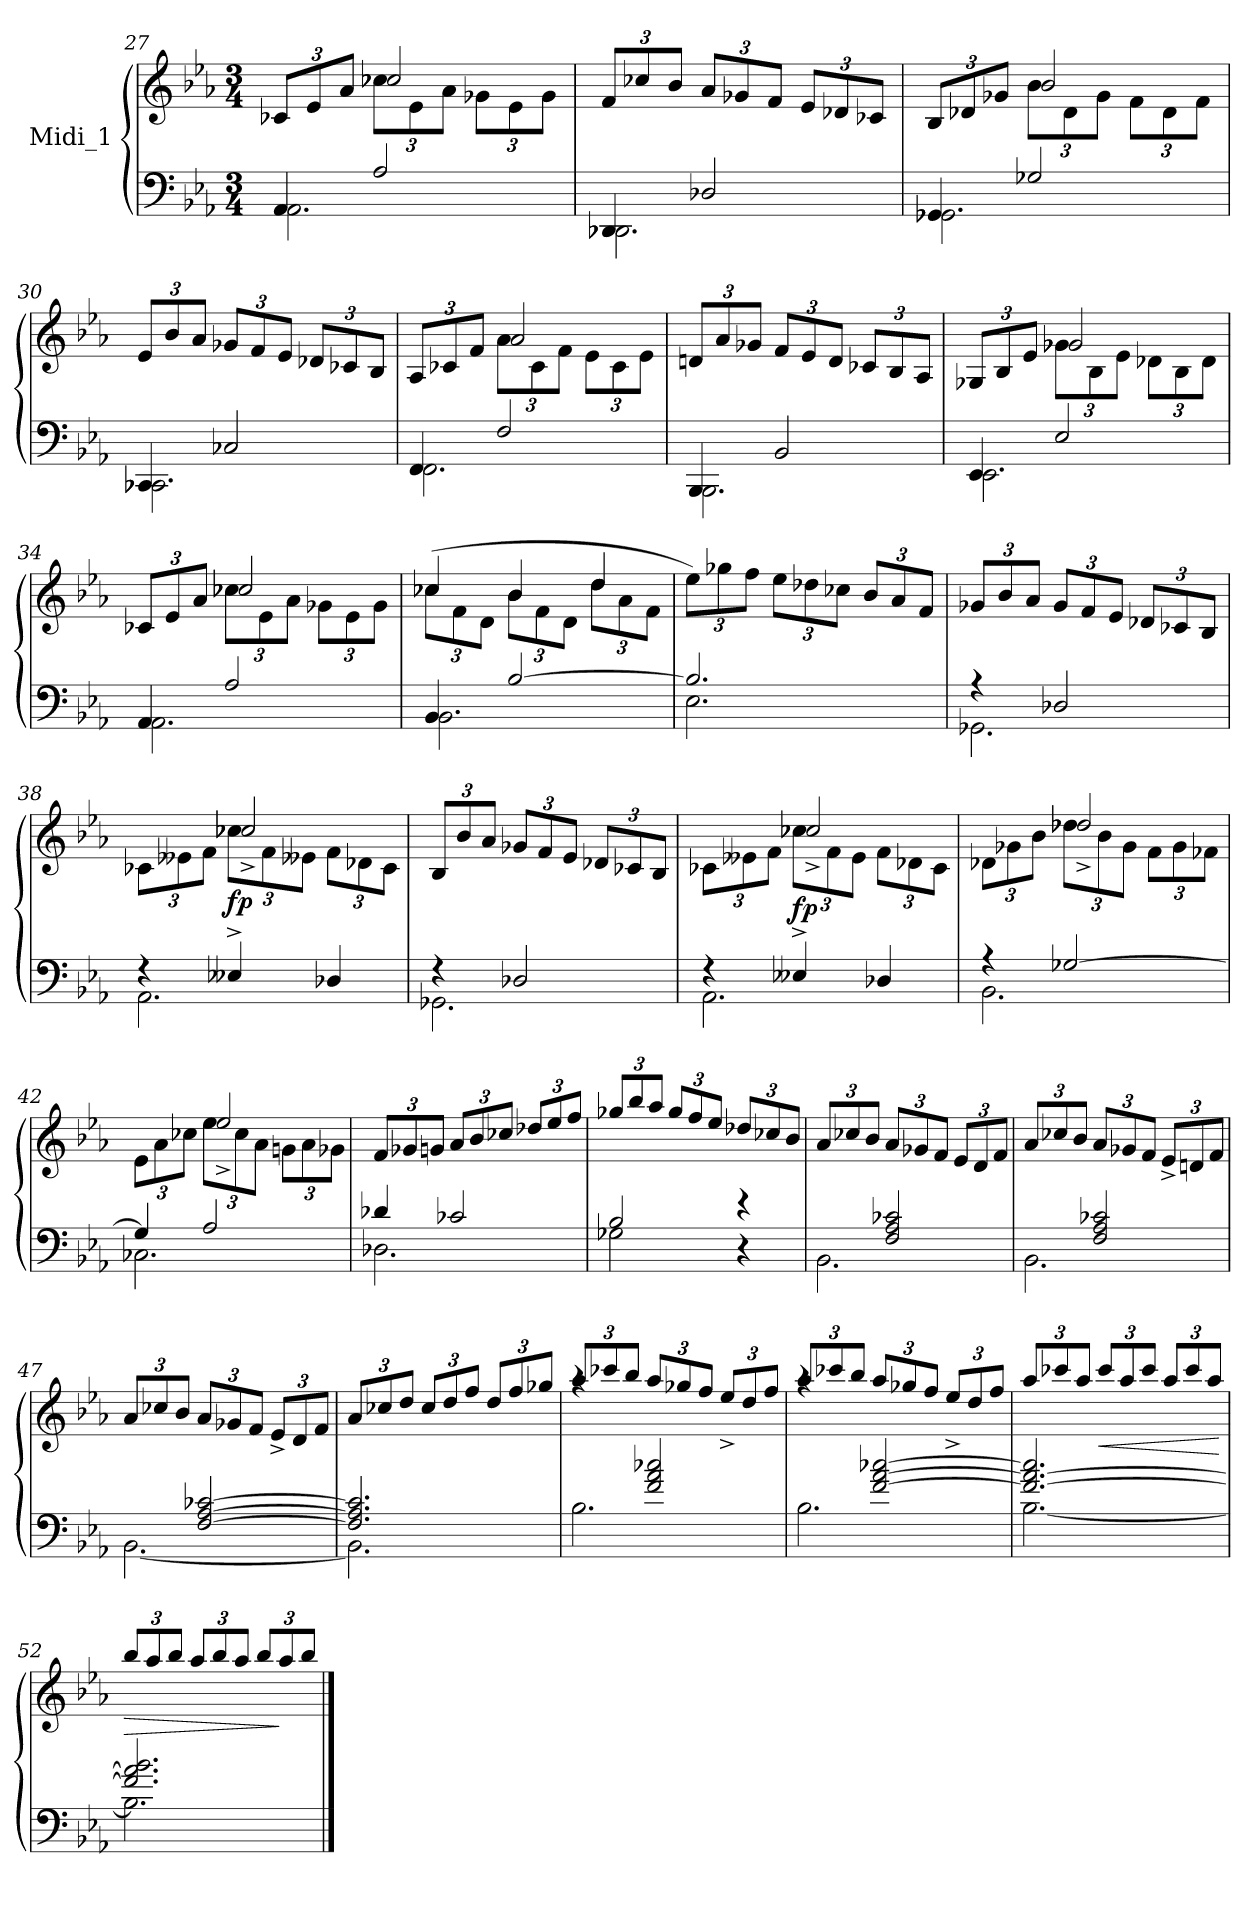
**kern	**kern	**dynam
*part1	*part1	*part1
*staff2	*staff1	*staff1/2
*I"Midi_1	*	*
*clefF4	*clefG2	*
*k[b-e-a-]	*k[b-e-a-]	*
*E-:	*E-:	*
*M3/4	*M3/4	*
=27	=27	=27
*^	*	*
*	*	*Xbrackettup	*
*	*	*^	*
4AA-/	2.AA-\	12c-X/L	4ryy	.
.	.	12e-/	.	.
.	.	12a-/J	.	.
2A-/	.	12cc-X\L	2cc-/	.
.	.	12e-\	.	.
.	.	12a-\J	.	.
.	.	12g-X\L	.	.
.	.	12e-\	.	.
.	.	12g-i\J	.	.
*	*	*v	*v	*
!!LO:PB:g=z
=28	=28	=28	=28
4DD-X/	2.DD-\	12f/L	.
.	.	12cc-X/	.
.	.	12b-/J	.
2D-X/	.	12a-/L	.
.	.	12g-X/	.
.	.	12f/J	.
.	.	12e-/L	.
.	.	12d-X/	.
.	.	12c-X/J	.
=29	=29	=29	=29
*	*	*^	*
4GG-X/	2.GG-\	12B-/L	4ryy	.
.	.	12d-X/	.	.
.	.	12g-X/J	.	.
2G-X/	.	12b-\L	2b-i/	.
.	.	12d-i\	.	.
.	.	12g-i\J	.	.
.	.	12f\L	.	.
.	.	12d-i\	.	.
.	.	12f\J	.	.
*	*	*v	*v	*
=30	=30	=30	=30
4CC-X/	2.CC-\	12e-/L	.
.	.	12b-/	.
.	.	12a-/J	.
2C-X/	.	12g-X/L	.
.	.	12f/	.
.	.	12e-/J	.
.	.	12d-X/L	.
.	.	12c-X/	.
.	.	12B-/J	.
!!LO:LB:g=z
=31	=31	=31	=31
*	*	*^	*
4FF/	2.FF\	12A-/L	4ryy	.
.	.	12c-X/	.	.
.	.	12f/J	.	.
2F/	.	12a-\L	2a-/	.
.	.	12c-\	.	.
.	.	12f\J	.	.
.	.	12e-\L	.	.
.	.	12c-\	.	.
.	.	12e-\J	.	.
*	*	*v	*v	*
=32	=32	=32	=32
4BBB-/	2.BBB-\	12dni/L	.
.	.	12a-/	.
.	.	12g-X/J	.
2BB-/	.	12f/L	.
.	.	12e-/	.
.	.	12d/J	.
.	.	12c-X/L	.
.	.	12B-/	.
.	.	12A-/J	.
=33	=33	=33	=33
*	*	*^	*
4EE-/	2.EE-\	12G-X/L	4ryy	.
.	.	12B-/	.	.
.	.	12e-/J	.	.
2E-/	.	12g-X\L	2g-/	.
.	.	12B-\	.	.
.	.	12e-\J	.	.
.	.	12d-X\L	.	.
.	.	12B-\	.	.
.	.	12d-i\J	.	.
!!LO:LB:g=z	!!
=34	=34	=34	=34	=34
4AA-/	2.AA-\	12c-X/L	4ryy	.
.	.	12e-/	.	.
.	.	12a-/J	.	.
2A-/	.	12cc-X\L	2cc-/	.
.	.	12e-\	.	.
.	.	12a-\J	.	.
.	.	12g-X\L	.	.
.	.	12e-\	.	.
.	.	12g-i\J	.	.
=35	=35	=35	=35	=35
4BB-/	2.BB-\	(>12cc-X\L	4cc-/	.
.	.	12f\	.	.
.	.	12d\J	.	.
[2B-/	.	12b-\L	4b-/	.
.	.	12f\	.	.
.	.	12d\J	.	.
.	.	12dd\L	4dd/	.
.	.	12a-\	.	.
.	.	12f\J	.	.
*	*	*v	*v	*
=36	=36	=36	=36
2.B-/]	2.E-\	12ee-\L)	.
.	.	12gg-X\	.
.	.	12ff\J	.
.	.	12ee-\L	.
.	.	12dd-X\	.
.	.	12cc-X\J	.
.	.	12b-/L	.
.	.	12a-/	.
.	.	12f/J	.
=37	=37	=37	=37
4r	2.GG-X\	12g-X/L	.
.	.	12b-/	.
.	.	12a-/J	.
2D-X/	.	12g-/L	.
.	.	12f/	.
.	.	12e-/J	.
.	.	12d-X/L	.
.	.	12c-X/	.
.	.	12B-/J	.
!!LO:LB:g=z
=38	=38	=38	=38
*	*	*^	*
4r	2.AA-\	12c-X\L	4ryy	.
.	.	12e--X\	.	.
.	.	12f\J	.	.
!	!	!	!	!LO:DY:b
4E--X^/	.	12cc-X\L	2cc-^/	fp
.	.	12f\	.	.
.	.	12e--X\J	.	.
4D-X/	.	12f\L	.	.
.	.	12d-X\	.	.
.	.	12c-i\J	.	.
*	*	*v	*v	*
=39	=39	=39	=39
4r	2.GG-X\	12B-/L	.
.	.	12b-/	.
.	.	12a-/J	.
2D-X/	.	12g-X/L	.
.	.	12f/	.
.	.	12e-/J	.
.	.	12d-X/L	.
.	.	12c-X/	.
.	.	12B-/J	.
=40	=40	=40	=40
*	*	*^	*
4r	2.AA-\	12c-X\L	4ryy	.
.	.	12e--X\	.	.
.	.	12f\J	.	.
!	!	!	!	!LO:DY:b
4E--X^/	.	12cc-X\L	2cc-^/	fp
.	.	12f\	.	.
.	.	12e--\J	.	.
4D-X/	.	12f\L	.	.
.	.	12d-X\	.	.
.	.	12c-\J	.	.
!!LO:LB:g=z	!!
=41	=41	=41	=41	=41
4r	2.BB-\	12d-X\L	4ryy	.
.	.	12g-X\	.	.
.	.	12b-\J	.	.
[2G-X/	.	12dd-X\L	2dd-^/	.
.	.	12b-\	.	.
.	.	12g-i\J	.	.
.	.	12f\L	.	.
.	.	12g-i\	.	.
.	.	12f-X\J	.	.
=42	=42	=42	=42	=42
4G-/]	2.C-X\	12e-\L	4ryy	.
.	.	12a-\	.	.
.	.	12cc-X\J	.	.
2A-/	.	12ee-\L	2ee-^/	.
.	.	12cc-i\	.	.
.	.	12a-\J	.	.
.	.	12gni\L	.	.
.	.	12a-\	.	.
.	.	12g-X\J	.	.
*	*	*v	*v	*
=43	=43	=43	=43
4d-X/	2.D-X\	12f/L	.
.	.	12g-X/	.
.	.	12gn/J	.
2c-X/	.	12a-/L	.
.	.	12b-/	.
.	.	12cc-X/J	.
.	.	12dd-X/L	.
.	.	12ee-/	.
.	.	12ff/J	.
!!LO:LB:g=z
=44	=44	=44	=44
*	*	*^	*
2B-/	2G-X\	12gg-X/L	2ryy	.
.	.	12bb-/	.	.
.	.	12aa-/J	.	.
.	.	12gg-/L	.	.
.	.	12ff/	.	.
.	.	12ee-/J	.	.
4ryy	4r	12dd-X/L	4rD	.
.	.	12cc-X/	.	.
.	.	12b-/J	.	.
*	*	*v	*v	*
=45	=45	=45	=45
4ryy	2.BB-\	12a-/L	.
.	.	12cc-X/	.
.	.	12b-/J	.
2F/ 2A-/ 2c-X/	.	12a-/L	.
.	.	12g-X/	.
.	.	12f/J	.
.	.	12e-/L	.
.	.	12d/	.
.	.	12f/J	.
=46	=46	=46	=46
4ryy	2.BB-\	12a-/L	.
.	.	12cc-X/	.
.	.	12b-/J	.
2F/ 2A-/ 2c-X/	.	12a-/L	.
.	.	12g-X/	.
.	.	12f/J	.
.	.	12e-^/L	.
.	.	12dni/	.
.	.	12f/J	.
!!LO:PB:g=z
=47	=47	=47	=47
4ryy	[2.BB-\	12a-/L	.
.	.	12cc-X/	.
.	.	12b-/J	.
[2F/ [2A-/ [2c-X/	.	12a-/L	.
.	.	12g-X/	.
.	.	12f/J	.
.	.	12e-^/L	.
.	.	12d/	.
.	.	12f/J	.
=48	=48	=48	=48
2.F/] 2.A-/] 2.c-/]	2.BB-\]	12a-/L	.
.	.	12cc-X/	.
.	.	12dd/J	.
.	.	12cc-/L	.
.	.	12dd/	.
.	.	12ff/J	.
.	.	12dd/L	.
.	.	12ff/	.
.	.	12gg-X/J	.
=49	=49	=49	=49
*	*	*^	*
4ryy	2.B-\	12aa-/L	4raa	.
.	.	12ccc-X/	.	.
.	.	12bb-/J	.	.
2f/ 2a-/ 2cc-X/	.	12aa-/L	2ryy	.
.	.	12gg-X/	.	.
.	.	12ff/J	.	.
.	.	12ee-^/L	.	.
.	.	12dd/	.	.
.	.	12ff/J	.	.
=50	=50	=50	=50	=50
4ryy	2.B-\	12aa-/L	4raa	.
.	.	12ccc-X/	.	.
.	.	12bb-/J	.	.
[2f/ [2a-/ [2cc-X/	.	12aa-/L	2ryy	.
.	.	12gg-X/	.	.
.	.	12ff/J	.	.
.	.	12ee-^/L	.	.
.	.	12dd/	.	.
.	.	12ff/J	.	.
*	*	*v	*v	*
!!LO:LB:g=z
=51	=51	=51	=51
2.f/_ 2.a-/_ 2.cc-/]	[2.B-\	12aa-/L	.
.	.	12ccc-X/	.
.	.	12aa-/J	.
!	!	!	!LO:HP:b
.	.	12ccc-/L	<
.	.	12aa-/	.
.	.	12ccc-/J	.
.	.	12aa-/L	.
.	.	12ccc-/	.
.	.	12aa-/J	.
*v	*v	*	*
.	.	[
=52	=52	=52
*^	*	*
!	!	!	!LO:HP:b
2.f/] 2.a-/] 2.b-/	2.B-\]	12bb-/L	>
.	.	12aa-/	.
.	.	12bb-/J	.
.	.	12aa-/L	.
.	.	12bb-/	.
.	.	12aa-/J	.
.	.	12bb-/L	.
.	.	12aa-/	]
.	.	12bb-/J	.
*v	*v	*	*
==	==	==
*-	*-	*-
